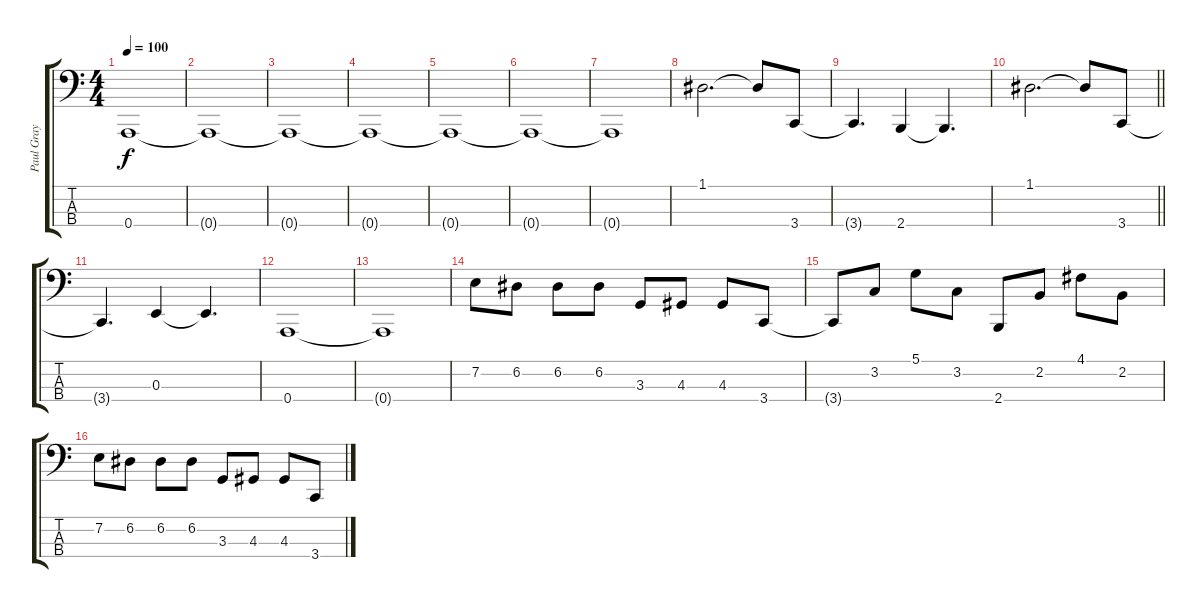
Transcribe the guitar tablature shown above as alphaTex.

\track ("Paul Gray" "Paul Gray") {instrument electricbasspick}
\staff {score tabs}
\tuning (D2 A1 E1 A0) {hide}
\ts (4 4)
\tempo 100
\clef f4
\ks c
0.4.1{dy f} |
0.4{t}.1 |
0.4{t}.1 |
0.4{t}.1 |
0.4{t}.1 |
0.4{t}.1 |
0.4{t}.1 |
1.1.2{d} 1.1{t}.8 3.4.8 |
3.4{t}.4{d} 2.4.4 2.4{t}.4{d} |
\barLineRight lightlight
1.1.2{d} 1.1{t}.8 3.4.8 |
3.4{t}.4{d} 0.3.4 0.3{t}.4{d} |
0.4.1 |
0.4{t}.1 |
7.2.8 6.2.8 6.2.8 6.2.8 3.3.8 4.3.8 4.3.8 3.4.8 |
3.4{t}.8 3.2.8 5.1.8 3.2.8 2.4.8 2.2.8 4.1.8 2.2.8 |
7.2.8 6.2.8 6.2.8 6.2.8 3.3.8 4.3.8 4.3.8 3.4.8
